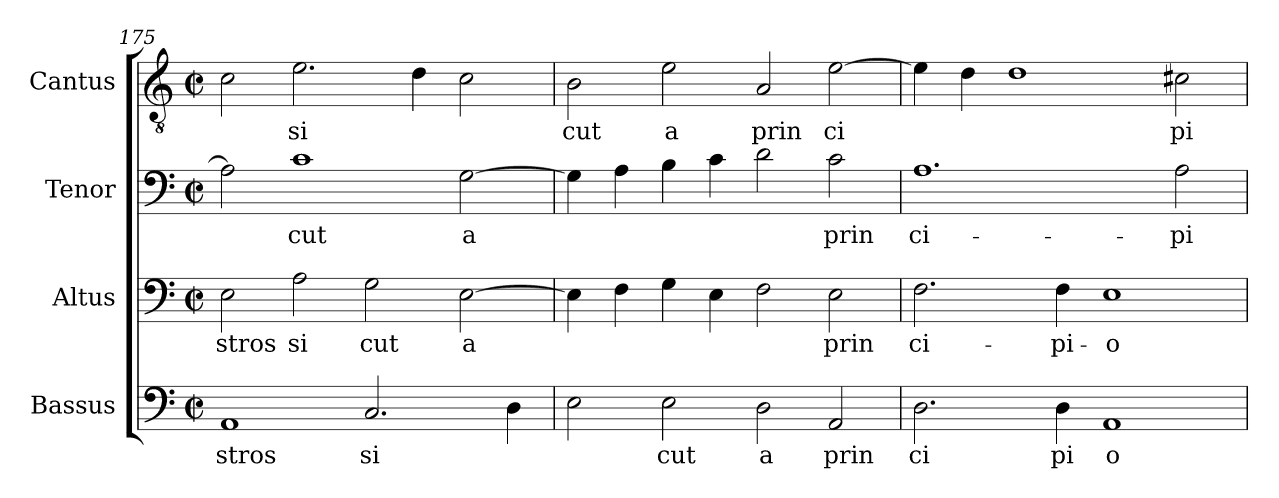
**kern	**text	**kern	**text	**kern	**text	**kern	**text
*part4	*part4	*part3	*part3	*part2	*part2	*part1	*part1
*staff4	*staff4	*staff3	*staff3	*staff2	*staff2	*staff1	*staff1
*I"Bassus	*	*I"Altus	*	*I"Tenor	*	*I"Cantus	*
*clefF4	*	*clefF4	*	*clefF4	*	*clefGv2	*
*k[]	*	*	*	*	*	*k[]	*
*C:	*	*	*	*	*	*C:	*
*M2/2	*	*M2/2	*	*M2/2	*	*M2/2	*
*met(c|)	*	*met(c|)	*	*met(c|)	*	*met(c|)	*
=175	=175	=175	=175	=175	=175	=175	=175
!	!LO:LY:b:cj	!	!LO:LY:b:cj	!	!	!	!
1AA	stros	2E\	stros	2A\]	.	2c\	.
!	!	!	!LO:LY:b:cj	!	!LO:LY:b:cj	!	!LO:LY:b:cj
.	.	2A\	si	1c	cut	2.e\	si
!	!LO:LY:b:cj	!	!LO:LY:b:cj	!	!	!	!
2.C/	si	2G\	cut	.	.	.	.
.	.	.	.	.	.	4d\	.
!	!	!	!LO:LY:b:cj	!	!LO:LY:b:cj	!	!
.	.	[>2E\	a	[>2G\	a	2c\	.
4D\	.	.	.	.	.	.	.
=176	=176	=176	=176	=176	=176	=176	=176
!	!	!	!	!	!	!	!LO:LY:b:cj
2E\	.	4E\]	.	4G\]	.	2B\	cut
.	.	4F\	.	4A\	.	.	.
!	!LO:LY:b:cj	!	!	!	!	!	!LO:LY:b:cj
2E\	cut	4G\	.	4B\	.	2e\	a
.	.	4E\	.	4c\	.	.	.
!	!LO:LY:b:cj	!	!	!	!	!	!LO:LY:b:cj
2D\	a	2F\	.	2d\	.	2A/	prin
!	!LO:LY:b:cj	!	!LO:LY:b:cj	!	!LO:LY:b:cj	!	!LO:LY:b:cj
2AA/	prin	2E\	prin	2c\	prin	[>2e\	ci
!!LO:PB:g=z
=177	=177	=177	=177	=177	=177	=177	=177
!	!LO:LY:b:cj	!	!LO:LY:b:cj	!	!LO:LY:b:cj	!	!
2.D\	ci	2.F\	ci-	1.A	ci-	4e\]	.
.	.	.	.	.	.	4d\	.
.	.	.	.	.	.	1d	.
!	!LO:LY:b:cj	!	!LO:LY:b:cj	!	!	!	!
4D\	pi	4F\	-pi-	.	.	.	.
!	!LO:LY:b:cj	!	!LO:LY:b:rj	!	!	!	!
1AA	o	1E	-o	.	.	.	.
!	!	!	!	!	!LO:LY:b:cj	!	!LO:LY:b:cj
.	.	.	.	2A\	-pi-	2c#\	pi
=	=	=	=	=	=	=	=
*-	*-	*-	*-	*-	*-	*-	*-
